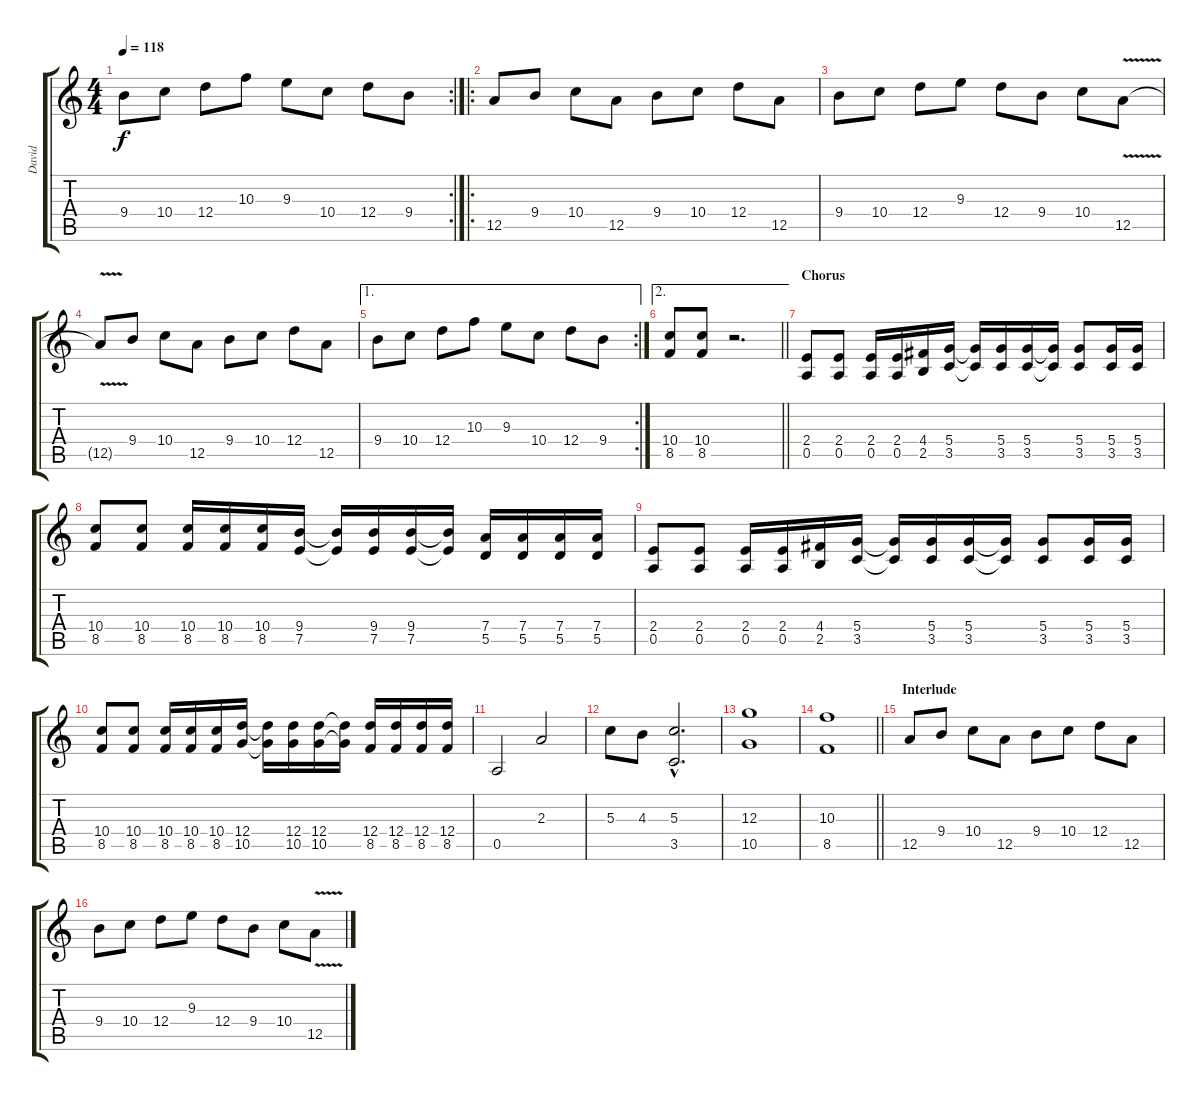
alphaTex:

\track ("David" "David") {instrument distortionguitar}
\staff {score tabs}
\tuning (E4 B3 G3 D3 A2 E2) {hide}
\rc 2
\ts (4 4)
\tempo 118
\clef g2
\ks c
9.4.8{dy f} 10.4.8 12.4.8 10.3.8 9.3.8 10.4.8 12.4.8 9.4.8 |
\ro
12.5.8 9.4.8 10.4.8 12.5.8 9.4.8 10.4.8 12.4.8 12.5.8 |
9.4.8 10.4.8 12.4.8 9.3.8 12.4.8 9.4.8 10.4.8 12.5{v}.8 |
12.5{t}.8 9.4.8 10.4.8 12.5.8 9.4.8 10.4.8 12.4.8 12.5.8 |
\ae 1
\rc 2
9.4.8 10.4.8 12.4.8 10.3.8 9.3.8 10.4.8 12.4.8 9.4.8 |
\ae 2
\barLineRight lightlight
(10.4 8.5).8 (10.4 8.5).8 r.2{d} |
\section ("" "Chorus")
(2.4 0.5).8 (2.4 0.5).8 (2.4 0.5).16 (2.4 0.5).16 (4.4 2.5).16 (5.4 3.5).16 (5.4{t} 3.5{t}).16 (5.4 3.5).16 (5.4 3.5).16 (5.4{t} 3.5{t}).16 (5.4 3.5).8 (5.4 3.5).16 (5.4 3.5).16 |
(10.4 8.5).8 (10.4 8.5).8 (10.4 8.5).16 (10.4 8.5).16 (10.4 8.5).16 (9.4 7.5).16 (9.4{t} 7.5{t}).16 (9.4 7.5).16 (9.4 7.5).16 (9.4{t} 7.5{t}).16 (7.4 5.5).16 (7.4 5.5).16 (7.4 5.5).16 (7.4 5.5).16 |
(2.4 0.5).8 (2.4 0.5).8 (2.4 0.5).16 (2.4 0.5).16 (4.4 2.5).16 (5.4 3.5).16 (5.4{t} 3.5{t}).16 (5.4 3.5).16 (5.4 3.5).16 (5.4{t} 3.5{t}).16 (5.4 3.5).8 (5.4 3.5).16 (5.4 3.5).16 |
(10.4 8.5).8 (10.4 8.5).8 (10.4 8.5).16 (10.4 8.5).16 (10.4 8.5).16 (12.4 10.5).16 (12.4{t} 10.5{t}).16 (12.4 10.5).16 (12.4 10.5).16 (12.4{t} 10.5{t}).16 (12.4 8.5).16 (12.4 8.5).16 (12.4 8.5).16 (12.4 8.5).16 |
0.5.2 2.3.2 |
5.3.8 4.3.8 (5.3{hac} 3.5{hac}).2{d} |
(12.3 10.5).1 |
\barLineRight lightlight
(10.3 8.5).1 |
\section ("" "Interlude")
12.5.8 9.4.8 10.4.8 12.5.8 9.4.8 10.4.8 12.4.8 12.5.8 |
9.4.8 10.4.8 12.4.8 9.3.8 12.4.8 9.4.8 10.4.8 12.5{v}.8
